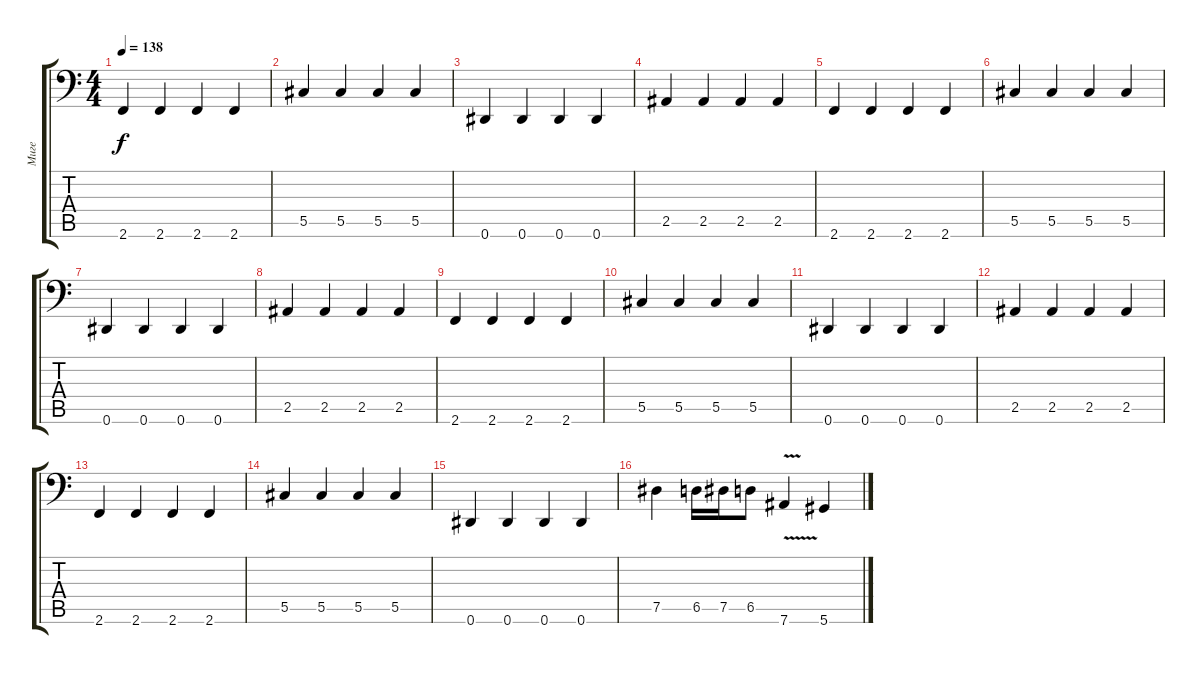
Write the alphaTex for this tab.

\track ("Миге" "Миге") {instrument electricbassfinger}
\staff {score tabs}
\tuning (Eb3 Bb2 Gb2 Db2 Ab1 Eb1) {hide}
\ts (4 4)
\tempo 138
\clef f4
\ks c
2.6.4{dy f volume 16} 2.6.4 2.6.4 2.6.4 |
5.5.4 5.5.4 5.5.4 5.5.4 |
0.6.4 0.6.4 0.6.4 0.6.4 |
2.5.4 2.5.4 2.5.4 2.5.4 |
2.6.4 2.6.4 2.6.4 2.6.4 |
5.5.4 5.5.4 5.5.4 5.5.4 |
0.6.4 0.6.4 0.6.4 0.6.4 |
2.5.4 2.5.4 2.5.4 2.5.4 |
2.6.4 2.6.4 2.6.4 2.6.4 |
5.5.4 5.5.4 5.5.4 5.5.4 |
0.6.4 0.6.4 0.6.4 0.6.4 |
2.5.4 2.5.4 2.5.4 2.5.4 |
2.6.4 2.6.4 2.6.4 2.6.4 |
5.5.4 5.5.4 5.5.4 5.5.4 |
0.6.4 0.6.4 0.6.4 0.6.4 |
7.5.4 6.5.16 7.5.16 6.5.8 7.6{v}.4 5.6.4
